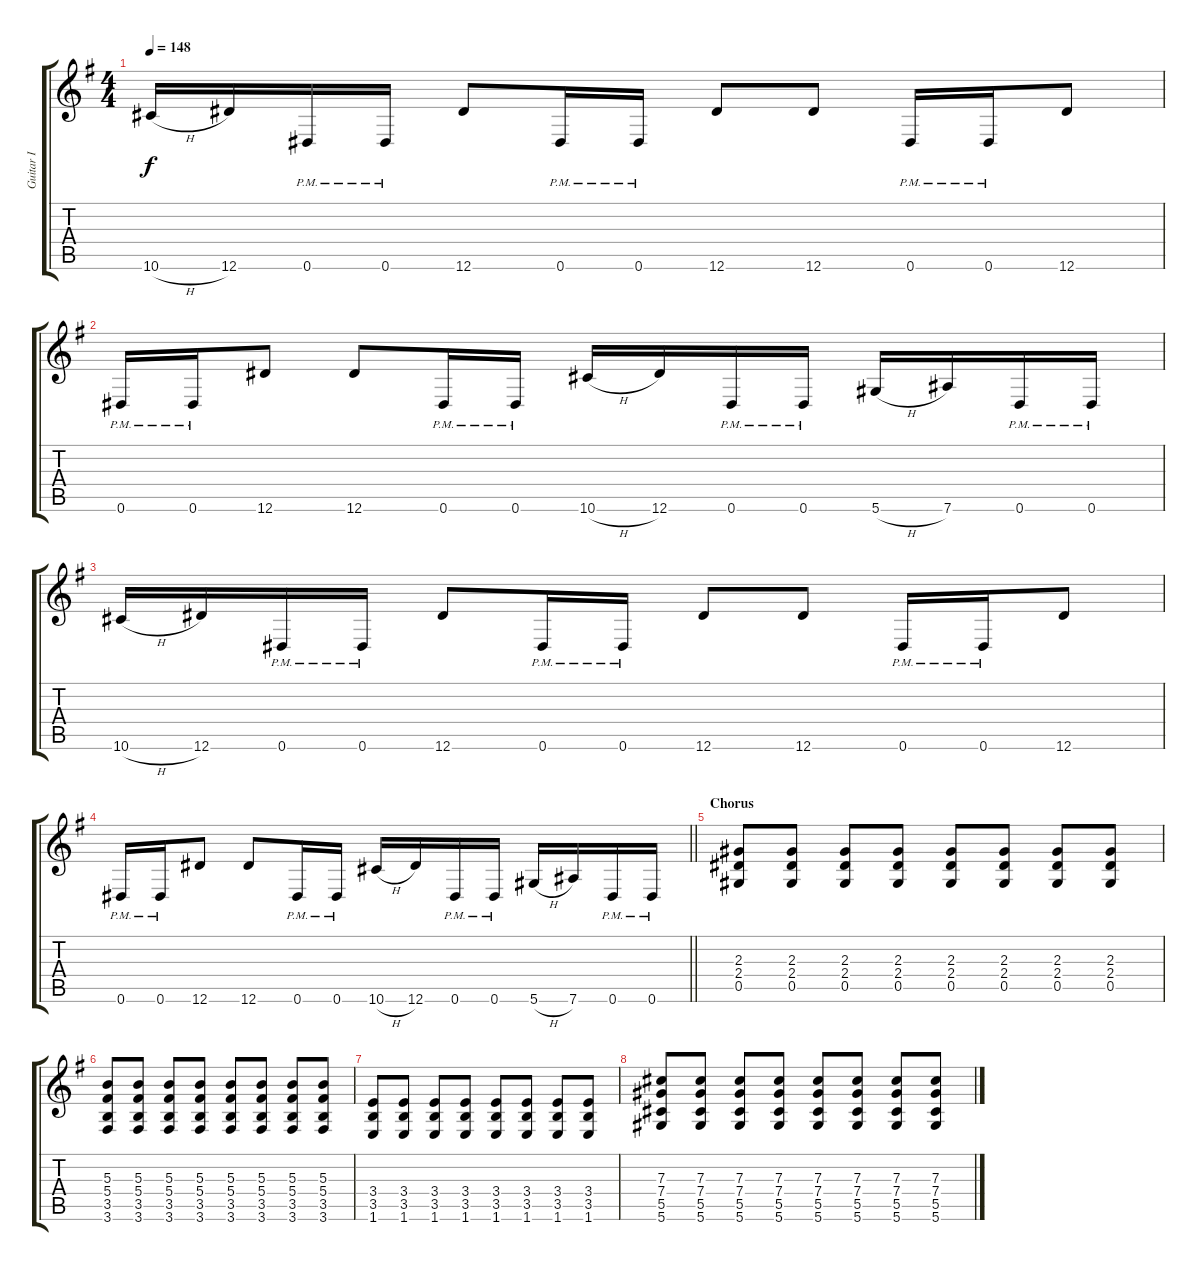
\track ("Guitar I" "Guitar I") {instrument distortionguitar}
\staff {score tabs}
\tuning (Eb4 Bb3 Gb3 Db3 Ab2 Eb2) {hide}
\ts (4 4)
\tempo 148
\clef g2
\ks eminor
10.6{h}.16{dy f} 12.6.16 0.6{pm}.16 0.6{pm}.16 12.6.8 0.6{pm}.16 0.6{pm}.16 12.6.8 12.6.8 0.6{pm}.16 0.6{pm}.16 12.6.8 |
0.6{pm}.16 0.6{pm}.16 12.6.8 12.6.8 0.6{pm}.16 0.6{pm}.16 10.6{h}.16 12.6.16 0.6{pm}.16 0.6{pm}.16 5.6{h}.16 7.6.16 0.6{pm}.16 0.6{pm}.16 |
10.6{h}.16 12.6.16 0.6{pm}.16 0.6{pm}.16 12.6.8 0.6{pm}.16 0.6{pm}.16 12.6.8 12.6.8 0.6{pm}.16 0.6{pm}.16 12.6.8 |
\barLineRight lightlight
0.6{pm}.16 0.6{pm}.16 12.6.8 12.6.8 0.6{pm}.16 0.6{pm}.16 10.6{h}.16 12.6.16 0.6{pm}.16 0.6{pm}.16 5.6{h}.16 7.6.16 0.6{pm}.16 0.6{pm}.16 |
\section ("" "Chorus")
(2.3 2.4 0.5).8 (2.3 2.4 0.5).8 (2.3 2.4 0.5).8 (2.3 2.4 0.5).8 (2.3 2.4 0.5).8 (2.3 2.4 0.5).8 (2.3 2.4 0.5).8 (2.3 2.4 0.5).8 |
(5.3 5.4 3.5 3.6).8 (5.3 5.4 3.5 3.6).8 (5.3 5.4 3.5 3.6).8 (5.3 5.4 3.5 3.6).8 (5.3 5.4 3.5 3.6).8 (5.3 5.4 3.5 3.6).8 (5.3 5.4 3.5 3.6).8 (5.3 5.4 3.5 3.6).8 |
(3.4 3.5 1.6).8 (3.4 3.5 1.6).8 (3.4 3.5 1.6).8 (3.4 3.5 1.6).8 (3.4 3.5 1.6).8 (3.4 3.5 1.6).8 (3.4 3.5 1.6).8 (3.4 3.5 1.6).8 |
(7.3 7.4 5.5 5.6).8 (7.3 7.4 5.5 5.6).8 (7.3 7.4 5.5 5.6).8 (7.3 7.4 5.5 5.6).8 (7.3 7.4 5.5 5.6).8 (7.3 7.4 5.5 5.6).8 (7.3 7.4 5.5 5.6).8 (7.3 7.4 5.5 5.6).8
